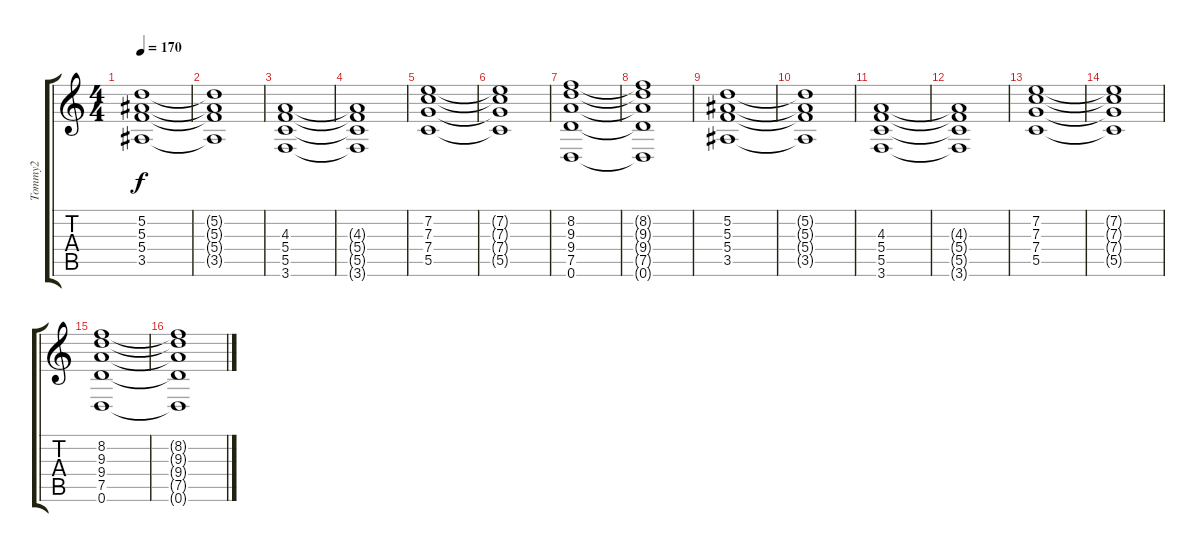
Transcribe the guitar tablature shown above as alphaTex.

\track ("Tommy2" "Tommy2") {instrument distortionguitar}
\staff {score tabs}
\tuning (D4 A3 F3 C3 G2 D2) {hide}
\ts (4 4)
\tempo 170
\clef g2
\ks c
(5.2 5.3 5.4 3.5).1{dy f} |
(5.2{t} 5.3{t} 5.4{t} 3.5{t}).1 |
(4.3 5.4 5.5 3.6).1 |
(4.3{t} 5.4{t} 5.5{t} 3.6{t}).1 |
(7.2 7.3 7.4 5.5).1 |
(7.2{t} 7.3{t} 7.4{t} 5.5{t}).1 |
(8.2 9.3 9.4 7.5 0.6).1 |
(8.2{t} 9.3{t} 9.4{t} 7.5{t} 0.6{t}).1 |
(5.2 5.3 5.4 3.5).1 |
(5.2{t} 5.3{t} 5.4{t} 3.5{t}).1 |
(4.3 5.4 5.5 3.6).1 |
(4.3{t} 5.4{t} 5.5{t} 3.6{t}).1 |
(7.2 7.3 7.4 5.5).1 |
(7.2{t} 7.3{t} 7.4{t} 5.5{t}).1 |
(8.2 9.3 9.4 7.5 0.6).1 |
(8.2{t} 9.3{t} 9.4{t} 7.5{t} 0.6{t}).1
